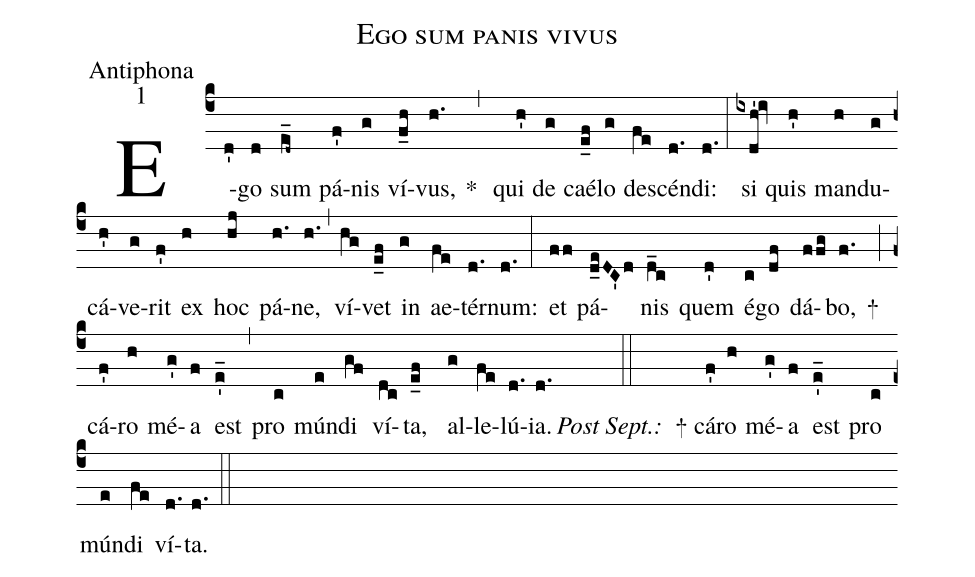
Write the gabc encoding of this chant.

name:Ego sum panis vivus;
office-part:Antiphona;
mode:1;
%%
(c4) E(d')go(d) sum(e_d~) pá(f')nis(g) ví(f_h)vus,(h.) * (,) qui(h') de(g) caé(e_f)lo(g) des(fe)cén(d.)di:(d.) (:) si(ixdh'!iv) quis(h') ma(h)ndu(g)cá(h')ve(g)rit(f') ex(h) hoc(hj) pá(h.)ne,(h.) (,) ví(hg)vet(e_f) in(g) ae(fe)tér(d.)num:(d.) (:) et(ff) pá(d_eDC'd)nis(d_c) quem(d') é(c)go(df) dá(f/fg)bo,(f.) + (;) cá(f')ro(h) mé(g')a(f) est(e_') (,) pro(c) mún(e)di(gf) ví(dc)ta,(e_f ) al(g)le(fe)lú(d.)ia.(d.) <i>Post Sept.:</i> (::)+ cáro(f'////h) mé(g')a(f) est(e_') pro(c) mún(e)di(fe) ví(d.)ta.(d.) (::)
